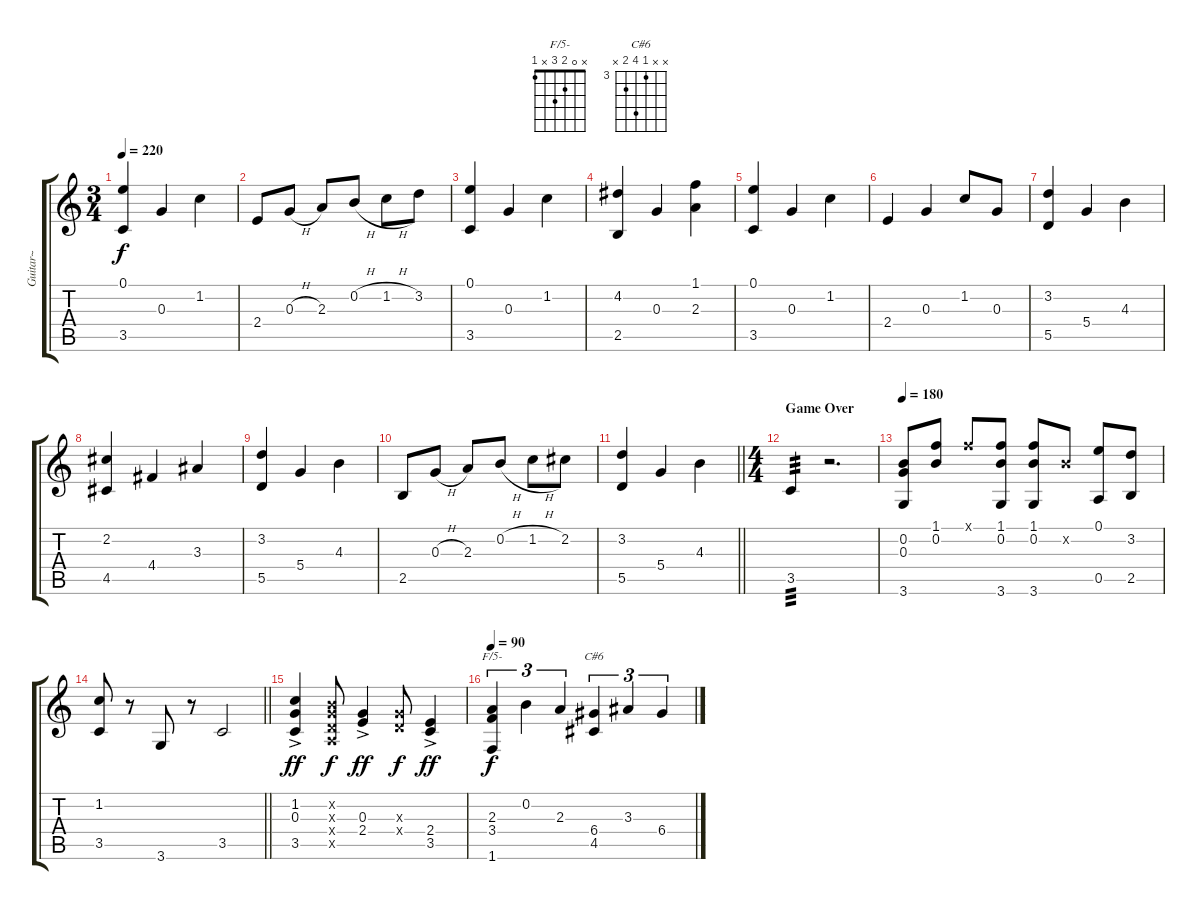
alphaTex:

\track ("Guitar~" "Guitar~") {instrument acousticguitarsteel}
\staff {score tabs}
\tuning (E4 B3 G3 D3 A2 E2) {hide}
\chord ("F/5-" x 0 2 3 x 1)
\chord ("C#6" x x 3 6 4 x) {firstfret 3}
\ts (3 4)
\tempo 220
\clef g2
\ks c
(0.1 3.5).4{dy f} 0.3.4 1.2.4 |
2.4.8 0.3{h}.8 2.3.8 0.2{h}.8 1.2{h}.8 3.2.8 |
(0.1 3.5).4 0.3.4 1.2.4 |
(4.2 2.5).4 0.3.4 (1.1 2.3).4 |
(0.1 3.5).4 0.3.4 1.2.4 |
2.4.4 0.3.4 1.2.8 0.3.8 |
(3.2 5.5).4 5.4.4 4.3.4 |
(2.2 4.5).4 4.4.4 3.3.4 |
(3.2 5.5).4 5.4.4 4.3.4 |
2.5.8 0.3{h}.8 2.3.8 0.2{h}.8 1.2{h}.8 2.2.8 |
\barLineRight lightlight
(3.2 5.5).4 5.4.4 4.3.4 |
\ts (4 4)
\section ("" "Game Over")
3.5.4{tp 3} r.2{d} |
\tempo 180
(0.2 0.3 3.6).8 (1.1 0.2).8 1.1{x}.8 (1.1 0.2 3.6).8 (1.1 0.2 3.6).8 0.2{x}.8 (0.1 0.5).8 (3.2 2.5).8 |
\barLineRight lightlight
(1.2 3.5).8 r.8 3.6.8 r.8 3.5.2 |
(1.2 0.3{ac} 3.5).4{dy ff} (0.2{x} 0.3{x} 0.4{x} 0.5{x}).8{dy f} (0.3 2.4{ac}).4{dy ff} (0.3{x} 0.4{x}).8{dy f} (2.4 3.5{ac}).4{dy ff} |
\tempo 90
(2.3 3.4 1.6).4{tu (3 2) ch "F/5-" dy f} 0.2.4{tu (3 2)} 2.3.4{tu (3 2)} (6.4 4.5).4{tu (3 2) ch "C#6"} 3.3.4{tu (3 2)} 6.4.4{tu (3 2)}
